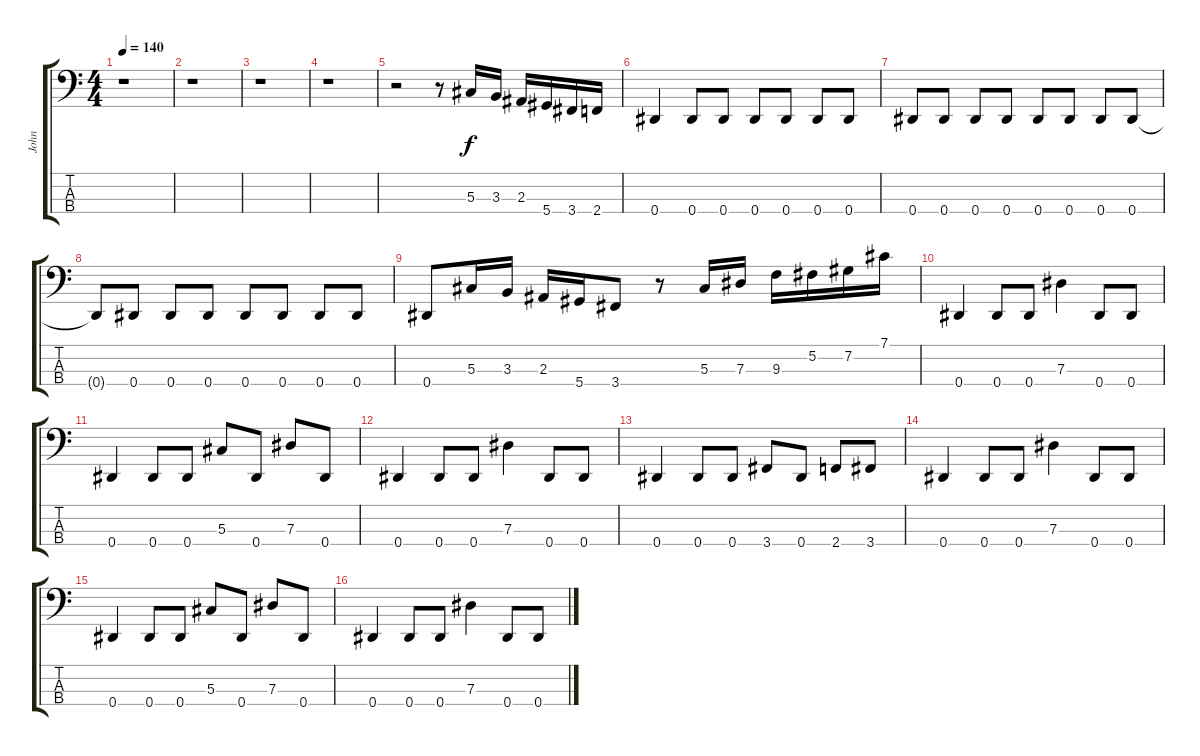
\track ("John" "John") {instrument electricbassfinger}
\staff {score tabs}
\tuning (Gb2 Db2 Ab1 Eb1) {hide}
\ts (4 4)
\tempo 140
\clef f4
\ks c
r.1{dy f instrument electricbassfinger} |
r.1 |
r.1 |
r.1 |
r.2 r.8 5.3.16 3.3.16 2.3.16 5.4.16 3.4.16 2.4.16 |
0.4.4 0.4.8 0.4.8 0.4.8 0.4.8 0.4.8 0.4.8 |
0.4.8 0.4.8 0.4.8 0.4.8 0.4.8 0.4.8 0.4.8 0.4.8 |
0.4{t}.8 0.4.8 0.4.8 0.4.8 0.4.8 0.4.8 0.4.8 0.4.8 |
0.4.8 5.3.16 3.3.16 2.3.16 5.4.16 3.4.8 r.8 5.3.16 7.3.16 9.3.16 5.2.16 7.2.16 7.1.16 |
0.4.4 0.4.8 0.4.8 7.3.4 0.4.8 0.4.8 |
0.4.4 0.4.8 0.4.8 5.3.8 0.4.8 7.3.8 0.4.8 |
0.4.4 0.4.8 0.4.8 7.3.4 0.4.8 0.4.8 |
0.4.4 0.4.8 0.4.8 3.4.8 0.4.8 2.4.8 3.4.8 |
0.4.4 0.4.8 0.4.8 7.3.4 0.4.8 0.4.8 |
0.4.4 0.4.8 0.4.8 5.3.8 0.4.8 7.3.8 0.4.8 |
0.4.4 0.4.8 0.4.8 7.3.4 0.4.8 0.4.8
